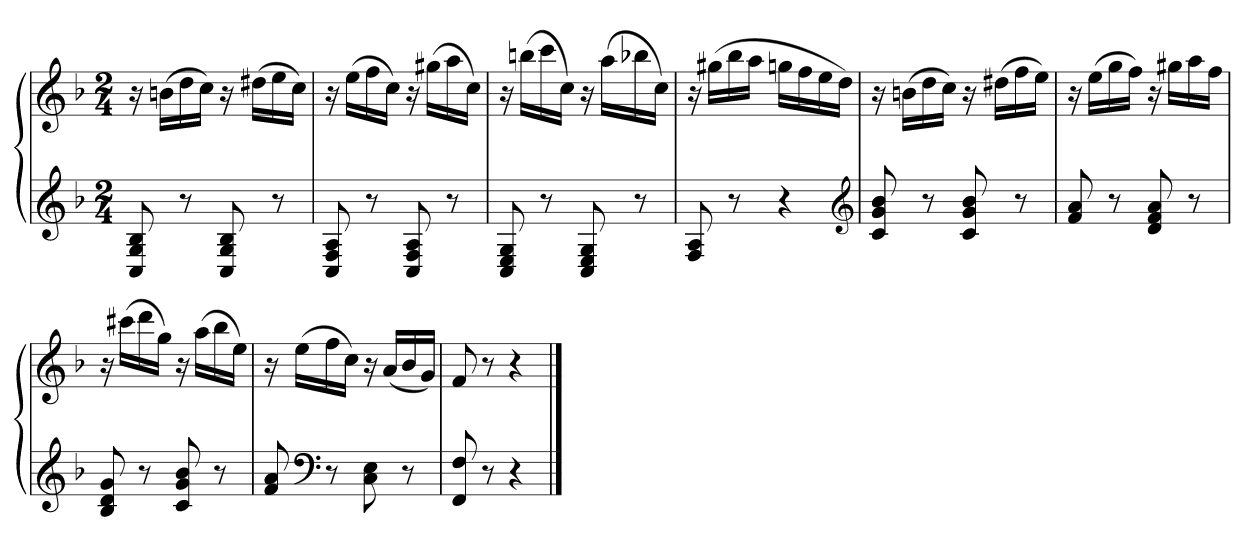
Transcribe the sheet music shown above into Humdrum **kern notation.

**kern	**kern
*part1	*part1
*staff2	*staff1
*clefG2	*clefG2
*k[b-]	*k[b-]
*F:	*F:
*M2/4	*M2/4
=	=
8C 8G 8B-	16r
.	(16bnLL
8r	16dd
.	16ccJJ)
8C 8G 8B-	16r
.	(16dd#XLL
8r	16ee
.	16ccJJ)
=	=
8C 8F 8A	16r
.	(16eeLL
8r	16ff
.	16ccJJ)
8C 8F 8A	16r
.	(16gg#XLL
8r	16aa
.	16ccJJ)
=	=
8C 8E 8G	16r
.	(16bbnLL
8r	16ccc
.	16ccJJ)
8C 8E 8G	16r
.	(16aaLL
8r	16bb-X
.	16ccJJ)
=	=
8F 8A	16r
.	(16gg#XLL
8r	16bb-
.	16aaJJ
4r	16ggnLL
.	16ff
.	16ee
.	16ddJJ)
*clefG2	*
=	=
8c 8g 8b-	16r
.	(16bnLL
8r	16dd
.	16ccJJ)
8c 8g 8b-	16r
.	(16dd#XLL
8r	16ff
.	16eeJJ)
=	=
8f 8a	16r
.	(16eeLL
8r	16gg
.	16ffJJ)
8d 8f 8a	16r
.	16gg#XLL
8r	16aa
.	16ffJJ
=	=
8B- 8d 8g	16r
.	(16ccc#XLL
8r	16ddd
.	16ggJJ)
8c 8g 8b-	16r
.	(16aaLL
8r	16bb-
.	16eeJJ)
=	=
8f 8a	16r
.	(16eeLL
*clefF4	*
8r	16ff
.	16ccJJ)
8C 8E	16r
.	(16aLL
8r	16b-
.	16gJJ)
=	=
8FF 8F	8f
8r	8r
4r	4r
==	==
*-	*-
